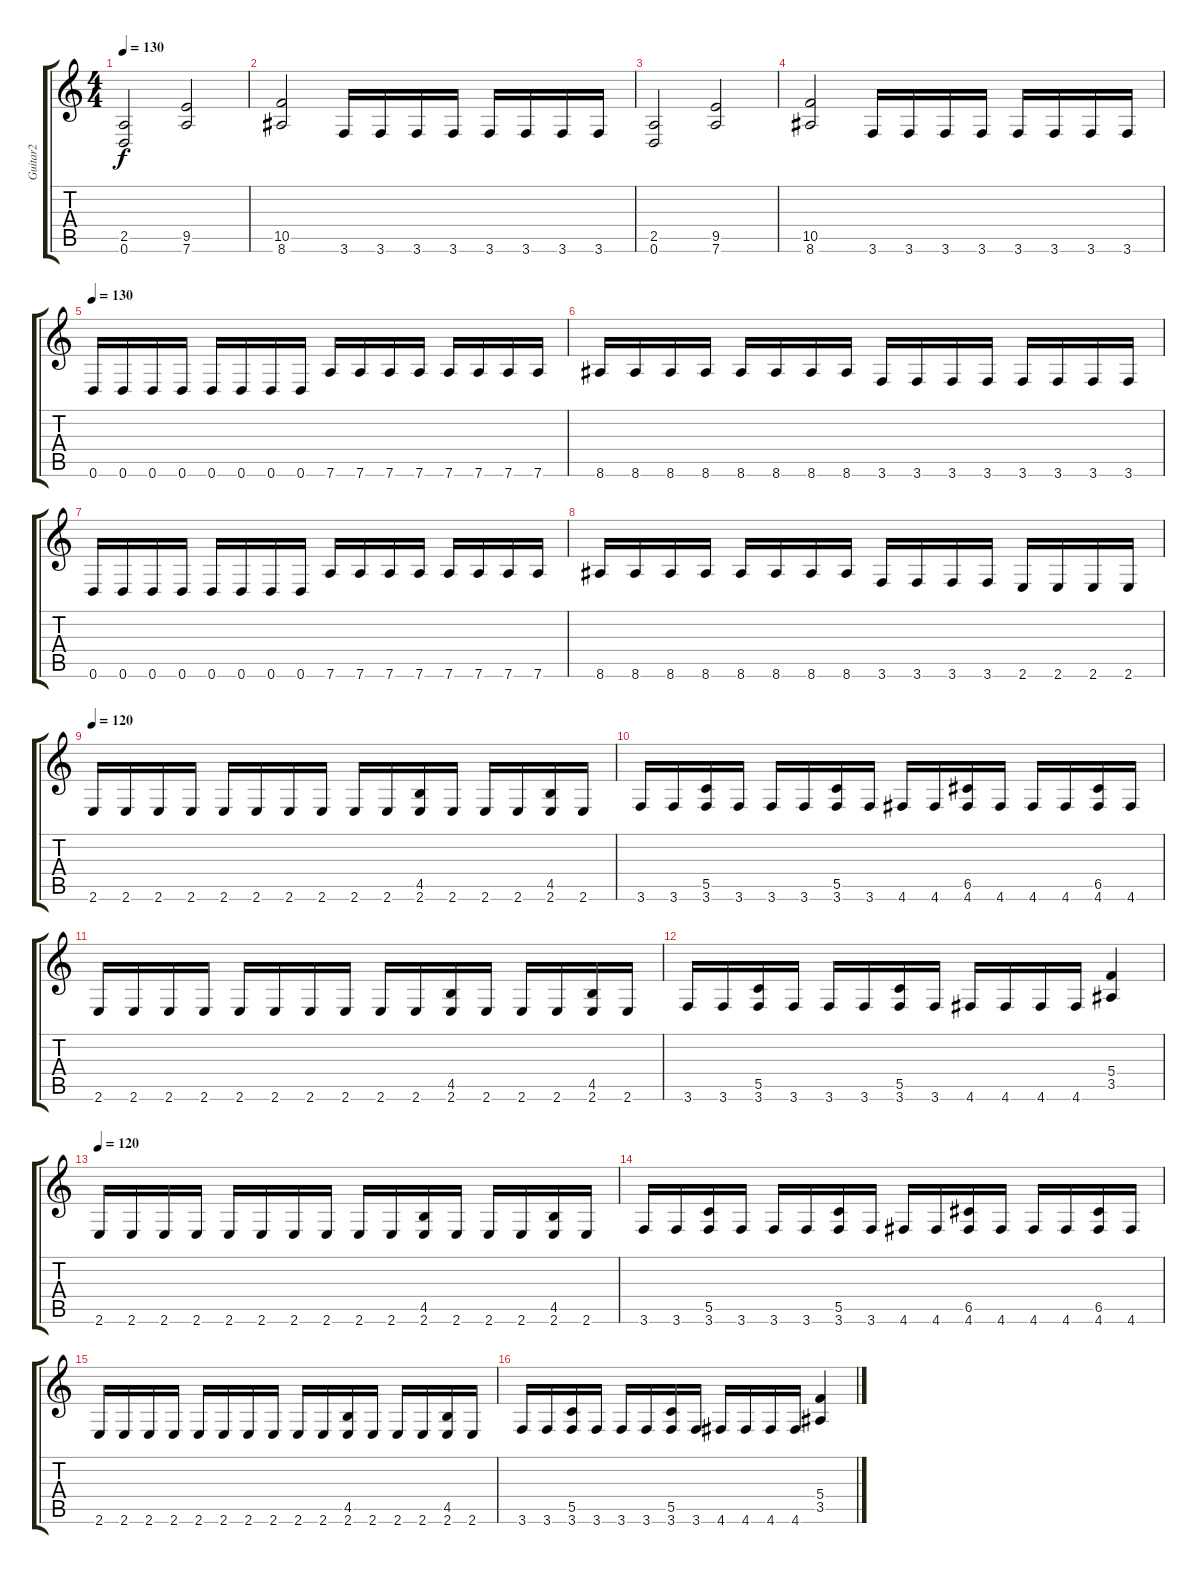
\track ("Guitar2" "Guitar2") {instrument distortionguitar}
\staff {score tabs}
\tuning (D4 A3 F3 C3 G2 D2) {hide}
\ts (4 4)
\tempo 130
\clef g2
\ks c
(2.5 0.6).2{dy f} (9.5 7.6).2 |
(10.5 8.6).2 3.6.16 3.6.16 3.6.16 3.6.16 3.6.16 3.6.16 3.6.16 3.6.16 |
(2.5 0.6).2 (9.5 7.6).2 |
(10.5 8.6).2 3.6.16 3.6.16 3.6.16 3.6.16 3.6.16 3.6.16 3.6.16 3.6.16 |
\tempo 130
0.6.16 0.6.16 0.6.16 0.6.16 0.6.16 0.6.16 0.6.16 0.6.16 7.6.16 7.6.16 7.6.16 7.6.16 7.6.16 7.6.16 7.6.16 7.6.16 |
8.6.16 8.6.16 8.6.16 8.6.16 8.6.16 8.6.16 8.6.16 8.6.16 3.6.16 3.6.16 3.6.16 3.6.16 3.6.16 3.6.16 3.6.16 3.6.16 |
0.6.16 0.6.16 0.6.16 0.6.16 0.6.16 0.6.16 0.6.16 0.6.16 7.6.16 7.6.16 7.6.16 7.6.16 7.6.16 7.6.16 7.6.16 7.6.16 |
8.6.16 8.6.16 8.6.16 8.6.16 8.6.16 8.6.16 8.6.16 8.6.16 3.6.16 3.6.16 3.6.16 3.6.16 2.6.16 2.6.16 2.6.16 2.6.16 |
\tempo 120
2.6.16 2.6.16 2.6.16 2.6.16 2.6.16 2.6.16 2.6.16 2.6.16 2.6.16 2.6.16 (4.5 2.6).16 2.6.16 2.6.16 2.6.16 (4.5 2.6).16 2.6.16 |
3.6.16 3.6.16 (5.5 3.6).16 3.6.16 3.6.16 3.6.16 (5.5 3.6).16 3.6.16 4.6.16 4.6.16 (6.5 4.6).16 4.6.16 4.6.16 4.6.16 (6.5 4.6).16 4.6.16 |
2.6.16 2.6.16 2.6.16 2.6.16 2.6.16 2.6.16 2.6.16 2.6.16 2.6.16 2.6.16 (4.5 2.6).16 2.6.16 2.6.16 2.6.16 (4.5 2.6).16 2.6.16 |
3.6.16 3.6.16 (5.5 3.6).16 3.6.16 3.6.16 3.6.16 (5.5 3.6).16 3.6.16 4.6.16 4.6.16 4.6.16 4.6.16 (5.4 3.5).4 |
\tempo 120
2.6.16 2.6.16 2.6.16 2.6.16 2.6.16 2.6.16 2.6.16 2.6.16 2.6.16 2.6.16 (4.5 2.6).16 2.6.16 2.6.16 2.6.16 (4.5 2.6).16 2.6.16 |
3.6.16 3.6.16 (5.5 3.6).16 3.6.16 3.6.16 3.6.16 (5.5 3.6).16 3.6.16 4.6.16 4.6.16 (6.5 4.6).16 4.6.16 4.6.16 4.6.16 (6.5 4.6).16 4.6.16 |
2.6.16 2.6.16 2.6.16 2.6.16 2.6.16 2.6.16 2.6.16 2.6.16 2.6.16 2.6.16 (4.5 2.6).16 2.6.16 2.6.16 2.6.16 (4.5 2.6).16 2.6.16 |
3.6.16 3.6.16 (5.5 3.6).16 3.6.16 3.6.16 3.6.16 (5.5 3.6).16 3.6.16 4.6.16 4.6.16 4.6.16 4.6.16 (5.4 3.5).4
